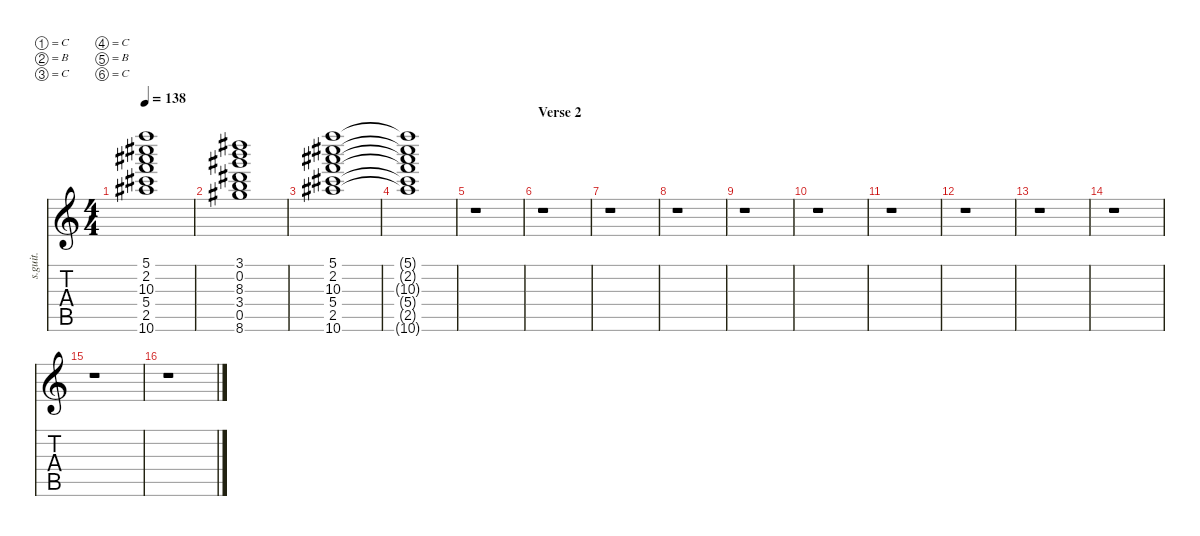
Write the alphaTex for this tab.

\defaultSystemsLayout 4
\hideDynamics
\bracketExtendMode nobrackets
\track ("Stuart \"2D\" Pot | Synth - MIDI instrument = \"Sweep\"" "s.guit.") {instrument pad8sweep}
\staff {score tabs}
\tuning (C6 B5 C5 C5 B4 C4)
\displaytranspose 12
\ts (4 4)
\tempo 138
\clef g2
\ks c
(5.1 2.2{acc #} 10.3{acc #} 5.4 2.5{acc #} 10.6{acc #}).1{dy mp} |
(3.1{acc #} 0.2 8.3{acc #} 3.4{acc #} 0.5 8.6{acc #}).1 |
(5.1 2.2{acc #} 10.3{acc #} 5.4 2.5{acc #} 10.6{acc #}).1 |
(5.1{t} 2.2{t acc #} 10.3{t acc #} 5.4{t} 2.5{t acc #} 10.6{t acc #}).1 |
r.1 |
\section ("" "Verse 2")
r.1 |
r.1 |
r.1 |
r.1 |
r.1 |
r.1 |
r.1 |
r.1 |
r.1 |
r.1 |
r.1
